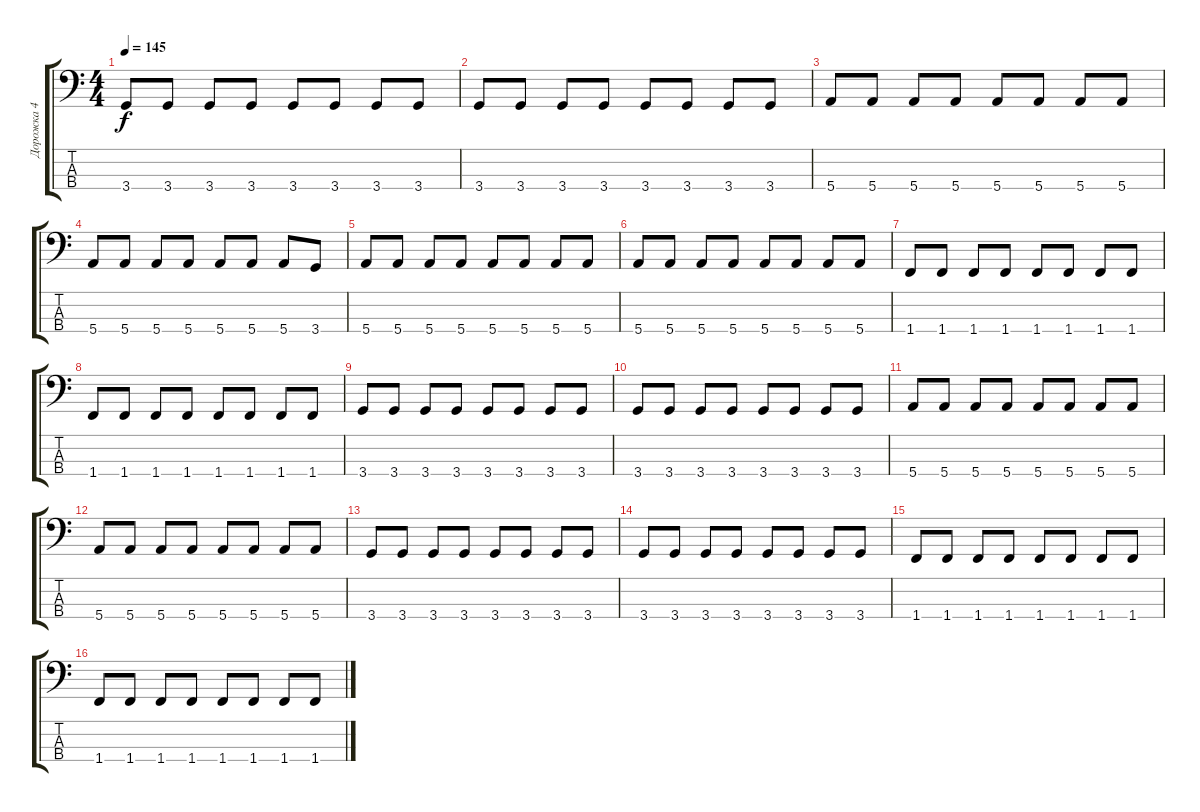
\track ("Дорожка 4" "Дорожка 4") {instrument electricbassfinger}
\staff {score tabs}
\tuning (G2 D2 A1 E1) {hide}
\ts (4 4)
\tempo 145
\clef f4
\ks c
3.4.8{dy f} 3.4.8 3.4.8 3.4.8 3.4.8 3.4.8 3.4.8 3.4.8 |
3.4.8 3.4.8 3.4.8 3.4.8 3.4.8 3.4.8 3.4.8 3.4.8 |
5.4.8 5.4.8 5.4.8 5.4.8 5.4.8 5.4.8 5.4.8 5.4.8 |
5.4.8 5.4.8 5.4.8 5.4.8 5.4.8 5.4.8 5.4.8 3.4.8 |
5.4.8 5.4.8 5.4.8 5.4.8 5.4.8 5.4.8 5.4.8 5.4.8 |
5.4.8 5.4.8 5.4.8 5.4.8 5.4.8 5.4.8 5.4.8 5.4.8 |
1.4.8 1.4.8 1.4.8 1.4.8 1.4.8 1.4.8 1.4.8 1.4.8 |
1.4.8 1.4.8 1.4.8 1.4.8 1.4.8 1.4.8 1.4.8 1.4.8 |
3.4.8 3.4.8 3.4.8 3.4.8 3.4.8 3.4.8 3.4.8 3.4.8 |
3.4.8 3.4.8 3.4.8 3.4.8 3.4.8 3.4.8 3.4.8 3.4.8 |
5.4.8 5.4.8 5.4.8 5.4.8 5.4.8 5.4.8 5.4.8 5.4.8 |
5.4.8 5.4.8 5.4.8 5.4.8 5.4.8 5.4.8 5.4.8 5.4.8 |
3.4.8 3.4.8 3.4.8 3.4.8 3.4.8 3.4.8 3.4.8 3.4.8 |
3.4.8 3.4.8 3.4.8 3.4.8 3.4.8 3.4.8 3.4.8 3.4.8 |
1.4.8 1.4.8 1.4.8 1.4.8 1.4.8 1.4.8 1.4.8 1.4.8 |
1.4.8 1.4.8 1.4.8 1.4.8 1.4.8 1.4.8 1.4.8 1.4.8
